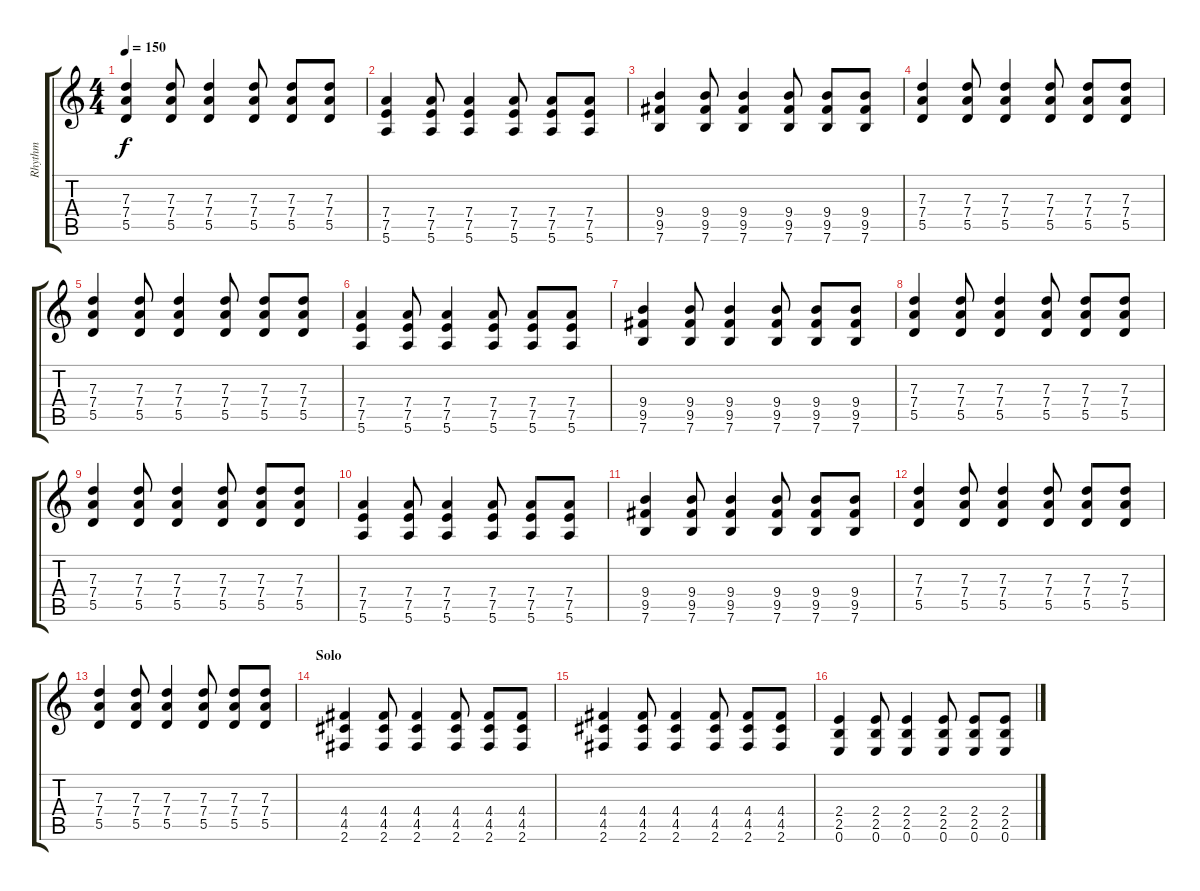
\track ("Rhythm " "Rhythm ") {instrument distortionguitar}
\staff {score tabs}
\tuning (E4 B3 G3 D3 A2 E2) {hide}
\ts (4 4)
\tempo 150
\clef g2
\ks c
(7.3 7.4 5.5).4{dy f} (7.3 7.4 5.5).8 (7.3 7.4 5.5).4 (7.3 7.4 5.5).8 (7.3 7.4 5.5).8 (7.3 7.4 5.5).8 |
(7.4 7.5 5.6).4 (7.4 7.5 5.6).8 (7.4 7.5 5.6).4 (7.4 7.5 5.6).8 (7.4 7.5 5.6).8 (7.4 7.5 5.6).8 |
(9.4 9.5 7.6).4 (9.4 9.5 7.6).8 (9.4 9.5 7.6).4 (9.4 9.5 7.6).8 (9.4 9.5 7.6).8 (9.4 9.5 7.6).8 |
(7.3 7.4 5.5).4 (7.3 7.4 5.5).8 (7.3 7.4 5.5).4 (7.3 7.4 5.5).8 (7.3 7.4 5.5).8 (7.3 7.4 5.5).8 |
(7.3 7.4 5.5).4 (7.3 7.4 5.5).8 (7.3 7.4 5.5).4 (7.3 7.4 5.5).8 (7.3 7.4 5.5).8 (7.3 7.4 5.5).8 |
(7.4 7.5 5.6).4 (7.4 7.5 5.6).8 (7.4 7.5 5.6).4 (7.4 7.5 5.6).8 (7.4 7.5 5.6).8 (7.4 7.5 5.6).8 |
(9.4 9.5 7.6).4 (9.4 9.5 7.6).8 (9.4 9.5 7.6).4 (9.4 9.5 7.6).8 (9.4 9.5 7.6).8 (9.4 9.5 7.6).8 |
(7.3 7.4 5.5).4 (7.3 7.4 5.5).8 (7.3 7.4 5.5).4 (7.3 7.4 5.5).8 (7.3 7.4 5.5).8 (7.3 7.4 5.5).8 |
(7.3 7.4 5.5).4 (7.3 7.4 5.5).8 (7.3 7.4 5.5).4 (7.3 7.4 5.5).8 (7.3 7.4 5.5).8 (7.3 7.4 5.5).8 |
(7.4 7.5 5.6).4 (7.4 7.5 5.6).8 (7.4 7.5 5.6).4 (7.4 7.5 5.6).8 (7.4 7.5 5.6).8 (7.4 7.5 5.6).8 |
(9.4 9.5 7.6).4 (9.4 9.5 7.6).8 (9.4 9.5 7.6).4 (9.4 9.5 7.6).8 (9.4 9.5 7.6).8 (9.4 9.5 7.6).8 |
(7.3 7.4 5.5).4 (7.3 7.4 5.5).8 (7.3 7.4 5.5).4 (7.3 7.4 5.5).8 (7.3 7.4 5.5).8 (7.3 7.4 5.5).8 |
(7.3 7.4 5.5).4 (7.3 7.4 5.5).8 (7.3 7.4 5.5).4 (7.3 7.4 5.5).8 (7.3 7.4 5.5).8 (7.3 7.4 5.5).8 |
\section ("" "Solo")
(4.4 4.5 2.6).4 (4.4 4.5 2.6).8 (4.4 4.5 2.6).4 (4.4 4.5 2.6).8 (4.4 4.5 2.6).8 (4.4 4.5 2.6).8 |
(4.4 4.5 2.6).4 (4.4 4.5 2.6).8 (4.4 4.5 2.6).4 (4.4 4.5 2.6).8 (4.4 4.5 2.6).8 (4.4 4.5 2.6).8 |
(2.4 2.5 0.6).4 (2.4 2.5 0.6).8 (2.4 2.5 0.6).4 (2.4 2.5 0.6).8 (2.4 2.5 0.6).8 (2.4 2.5 0.6).8
